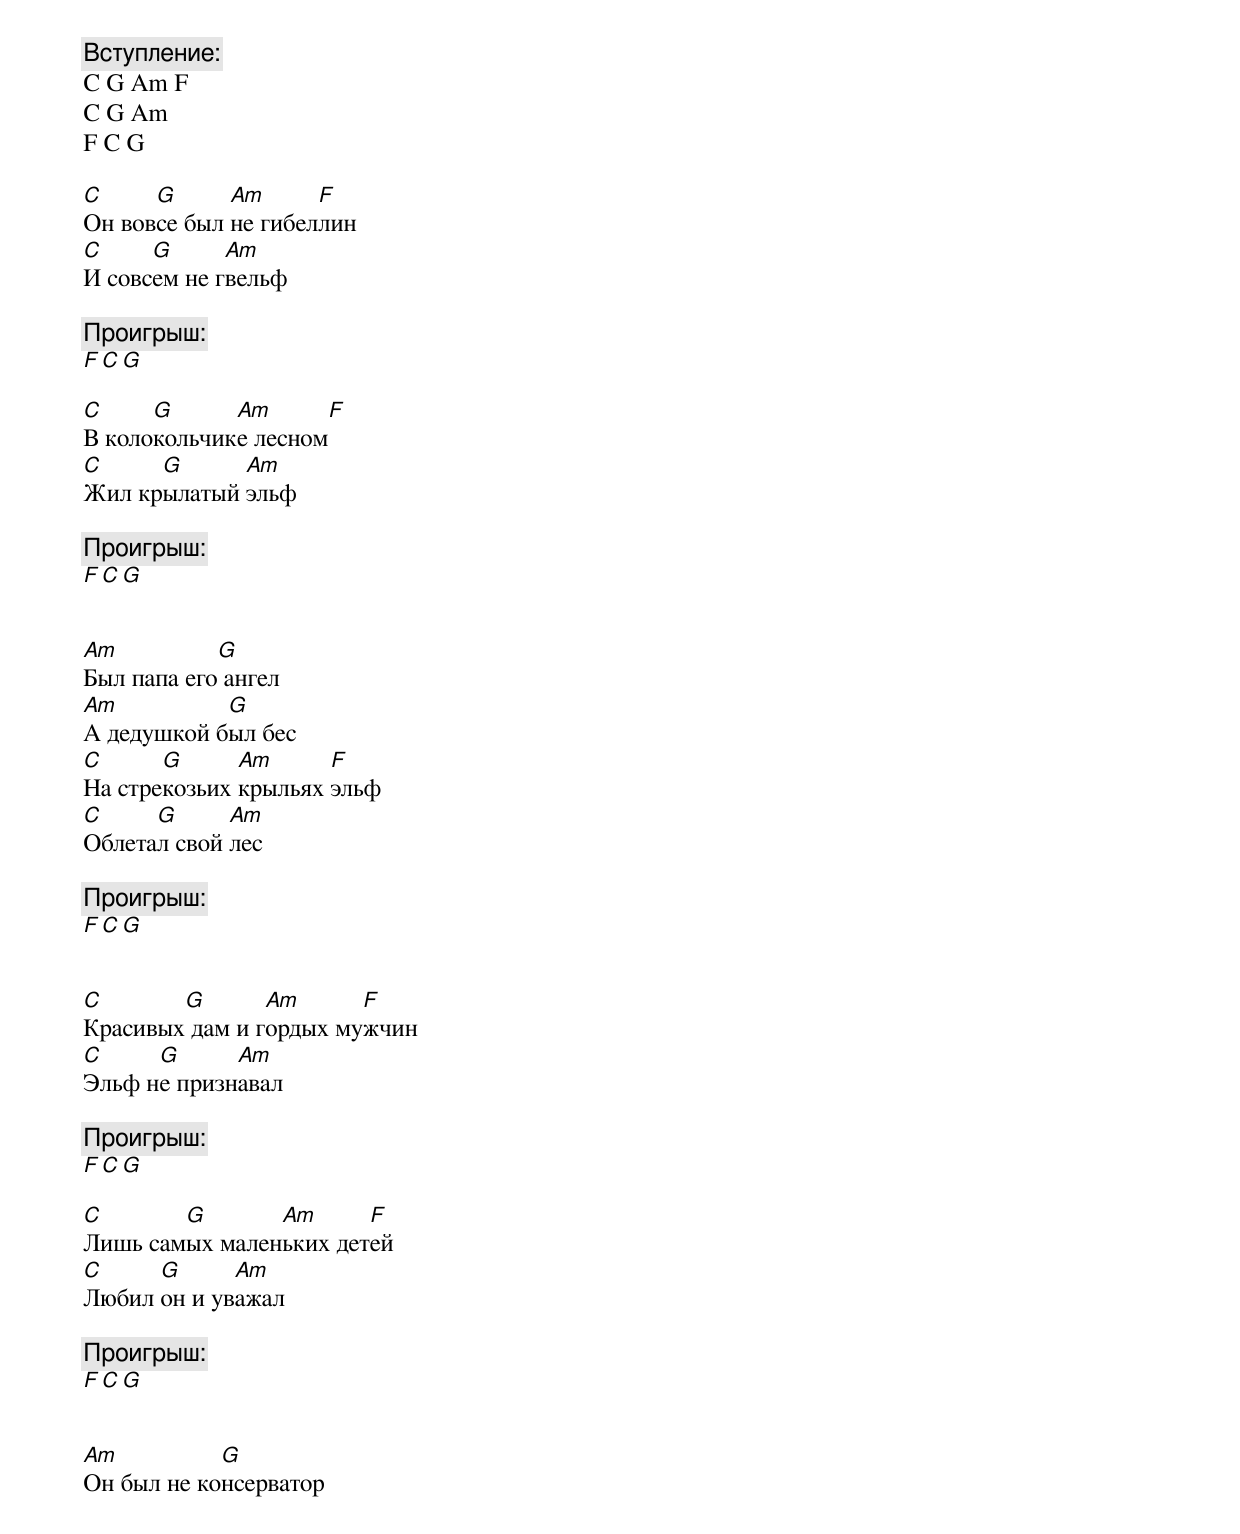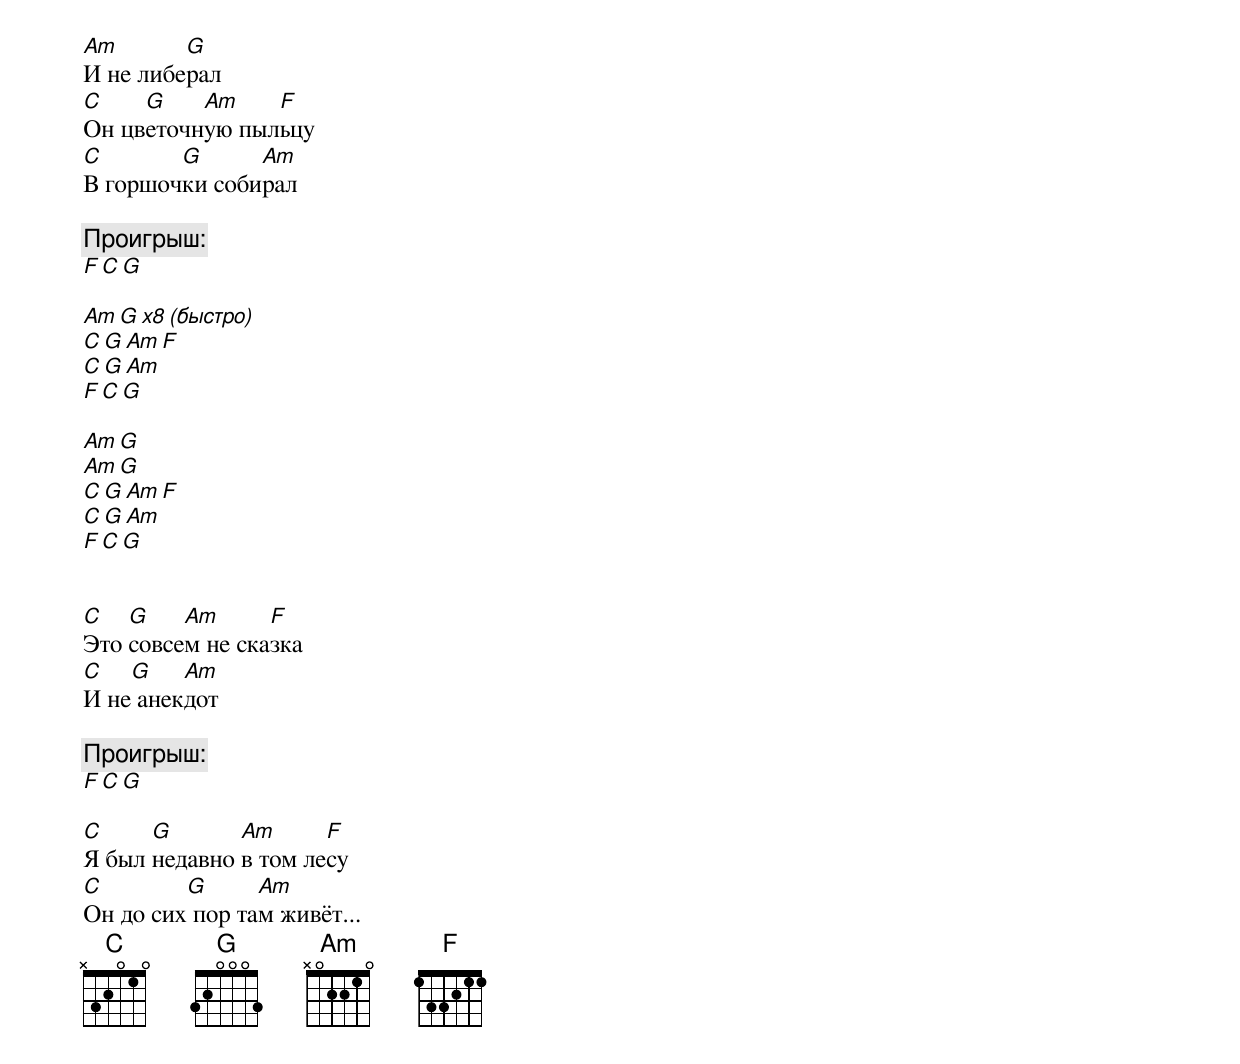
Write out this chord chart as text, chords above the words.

[Вступление]:
C G Am F
C G Am
F C G

C     G      Am      F
Он вовсе был не гибеллин
C     G      Am
И совсем не гвельф

[Проигрыш]:
F C G

C     G      Am      F
В колокольчике лесном
C     G      Am
Жил крылатый эльф

[Проигрыш]:
F C G


Am          G
Был папа его ангел
Am          G
А дедушкой был бес
C      G      Am      F
На стрекозьих крыльях эльф
C     G      Am
Облетал свой лес

[Проигрыш]:
F C G


C       G       Am      F
Красивых дам и гордых мужчин
C     G      Am
Эльф не признавал

[Проигрыш]:
F C G

C       G       Am      F
Лишь самых маленьких детей
C     G      Am
Любил он и уважал

[Проигрыш]:
F C G


Am          G
Он был не консерватор
Am       G
И не либерал
C    G    Am    F
Он цветочную пыльцу
C       G      Am
В горшочки собирал

[Проигрыш]:
F C G

Am G x8 (быстро)
C G Am F
C G Am
F C G

Am G
Am G
C G Am F
C G Am
F C G


C   G    Am      F
Это совсем не сказка
C   G    Am
И не анекдот

[Проигрыш]:
F C G

C     G       Am      F
Я был недавно в том лесу
C        G      Am
Он до сих пор там живёт...
